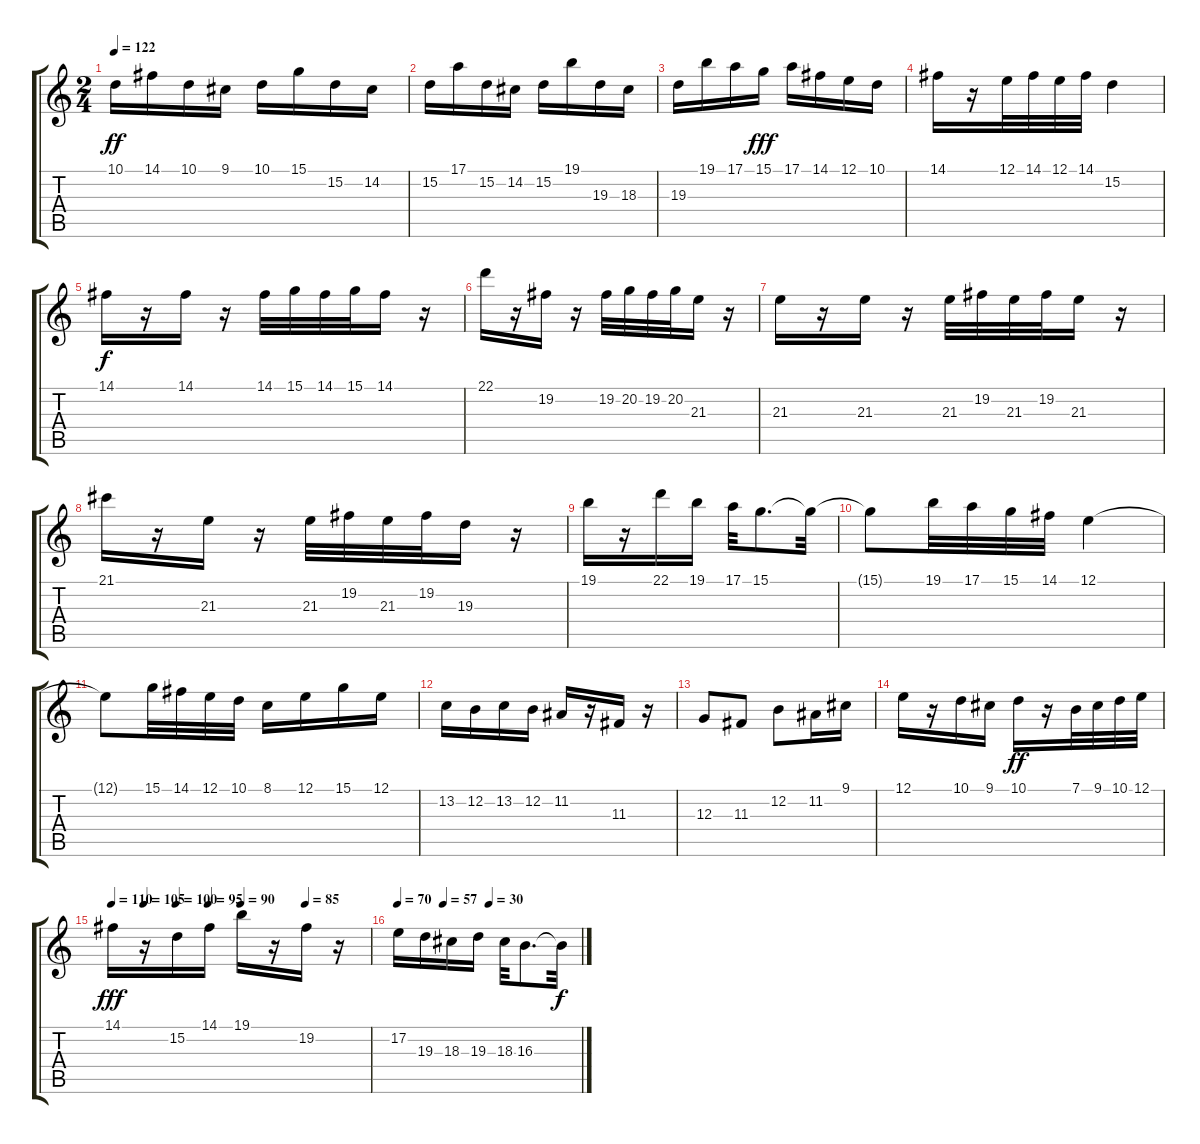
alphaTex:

\track "" {instrument flute}
\staff {score tabs}
\tuning (E4 B3 G3 D3 A2 E2) {hide}
\ts (2 4)
\tempo 122
\clef g2
\ks c
10.1.16{dy ff} 14.1.16 10.1.16 9.1.16 10.1.16 15.1.16 15.2.16 14.2.16 |
15.2.16 17.1.16 15.2.16 14.2.16 15.2.16 19.1.16 19.3.16 18.3.16 |
19.3.16 19.1.16 17.1.16 15.1.16{dy fff} 17.1.16 14.1.16 12.1.16 10.1.16 |
14.1.16 r.16 12.1.32 14.1.32 12.1.32 14.1.32 15.2.4 |
14.1.16{dy f} r.16 14.1.16 r.16 14.1.32 15.1.32 14.1.32 15.1.32 14.1.16 r.16 |
22.1.16 r.16 19.2.16 r.16 19.2.32 20.2.32 19.2.32 20.2.32 21.3.16 r.16 |
21.3.16 r.16 21.3.16 r.16 21.3.32 19.2.32 21.3.32 19.2.32 21.3.16 r.16 |
21.1.16 r.16 21.3.16 r.16 21.3.32 19.2.32 21.3.32 19.2.32 19.3.16 r.16 |
19.1.16 r.16 22.1.16 19.1.16 17.1.32 15.1.8{d} 15.1{t}.32 |
15.1{t}.8 19.1.32 17.1.32 15.1.32 14.1.32 12.1.4 |
12.1{t}.8 15.1.32 14.1.32 12.1.32 10.1.32 8.1.16 12.1.16 15.1.16 12.1.16 |
13.2.16 12.2.16 13.2.16 12.2.16 11.2.16 r.16 11.3.16 r.16 |
12.3.8 11.3.8 12.2.8 11.2.16 9.1.16 |
12.1.16 r.16 10.1.16 9.1.16 10.1.16{dy ff} r.16 7.1.32 9.1.32 10.1.32 12.1.32 |
\tempo 110
\tempo (105 0.125)
\tempo (100 0.25)
\tempo (95 0.375)
\tempo (90 0.5)
\tempo (85 0.75)
14.1.16{dy fff} r.16 15.2.16 14.1.16 19.1.16 r.16 19.2.16 r.16 |
\tempo 70
\tempo (57 0.25)
\tempo (30 0.5)
17.2.16 19.3.16 18.3.16 19.3.16 18.3.32 16.3.8{d} 16.3{t}.32{dy f}
